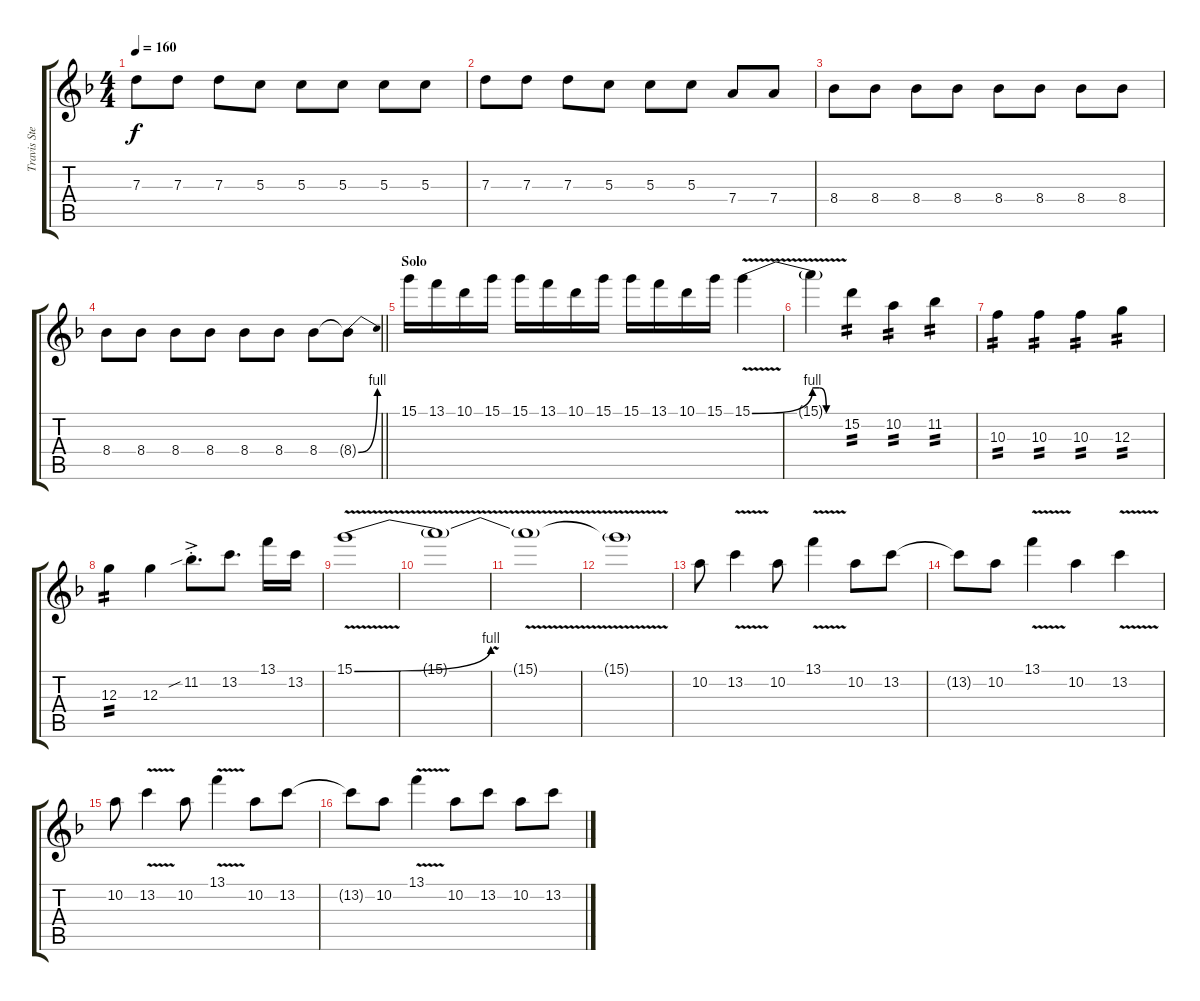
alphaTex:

\track ("Travis Stever" "Travis Ste") {instrument distortionguitar}
\staff {score tabs}
\tuning (E4 B3 G3 D3 A2 D2) {hide}
\ts (4 4)
\tempo 160
\clef g2
\ks dminor
7.3.8{dy f} 7.3.8 7.3.8 5.3.8 5.3.8 5.3.8 5.3.8 5.3.8 |
7.3.8 7.3.8 7.3.8 5.3.8 5.3.8 5.3.8 7.4.8 7.4.8 |
8.4.8 8.4.8 8.4.8 8.4.8 8.4.8 8.4.8 8.4.8 8.4.8 |
\barLineRight lightlight
8.4.8 8.4.8 8.4.8 8.4.8 8.4.8 8.4.8 8.4.8 8.4{be (bend 0 0 60 4) t}.8 |
\section ("" "Solo")
15.1.16 13.1.16 10.1.16 15.1.16 15.1.16 13.1.16 10.1.16 15.1.16 15.1.16 13.1.16 10.1.16 15.1.16 15.1{be (bend 0 0 60 4) v}.4 |
15.1{be (custom 0 4 15 4 30 0 60 0) t}.4 15.2.4{tp 2} 10.2.4{tp 2} 11.2.4{tp 2} |
10.3.4{tp 2} 10.3.4{tp 2} 10.3.4{tp 2} 12.3.4{tp 2} |
12.3.4{tp 2} 12.3.4 11.2{sib ac st}.8{d} 13.2.8{d} 13.1.16 13.2.16 |
15.1{be (bend 0 0 60 4) v}.1 |
15.1{v t}.1 |
15.1{v t}.1 |
15.1{v t}.1 |
10.2.8 13.2{v}.4 10.2.8 13.1{v}.4 10.2.8 13.2.8 |
13.2{t}.8 10.2.8 13.1{v}.4 10.2.4 13.2{v}.4 |
10.2.8 13.2{v}.4 10.2.8 13.1{v}.4 10.2.8 13.2.8 |
13.2{t}.8 10.2.8 13.1{v}.4 10.2.8 13.2.8 10.2.8 13.2.8
